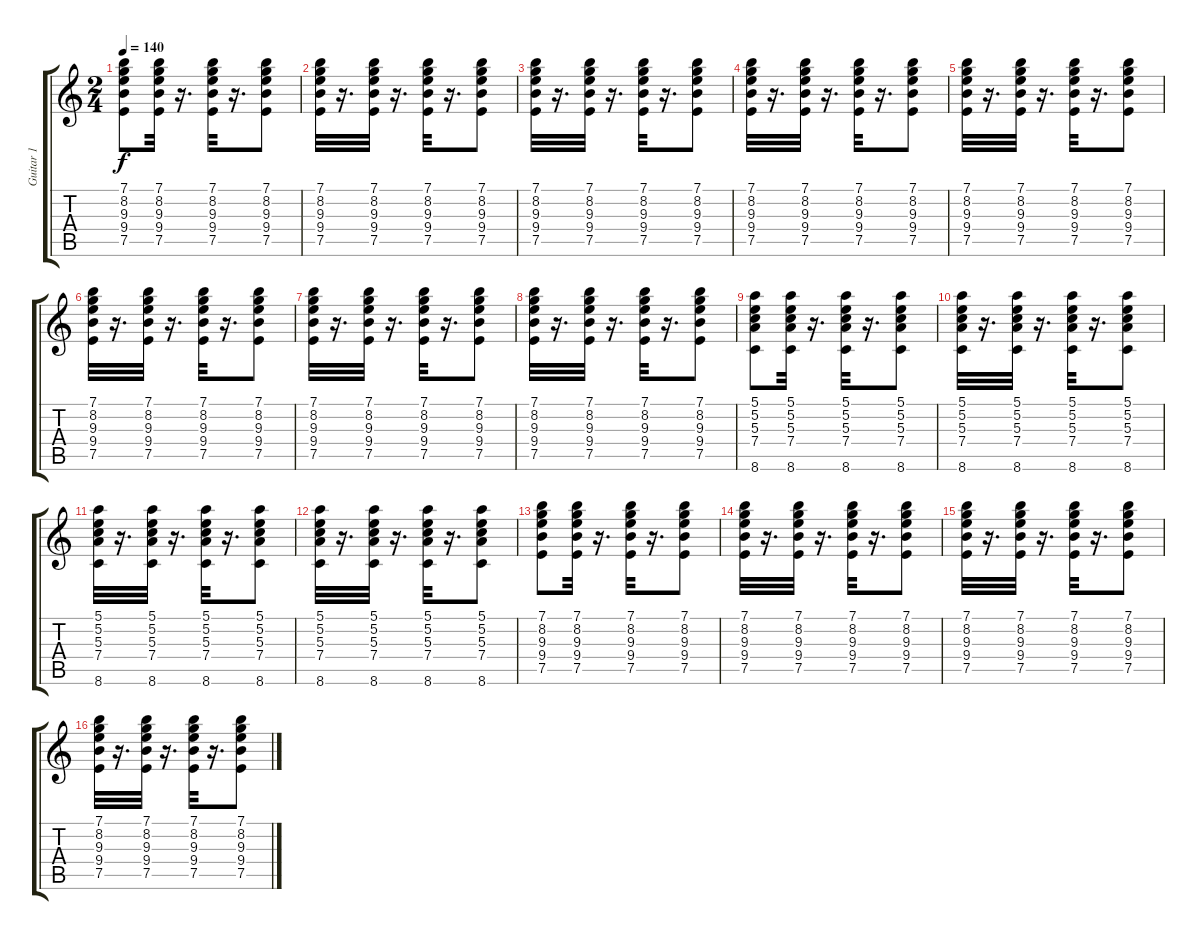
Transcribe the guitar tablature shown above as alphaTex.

\track ("Guitar 1" "Guitar 1") {instrument acousticguitarsteel}
\staff {score tabs}
\tuning (E4 B3 G3 D3 A2 E2) {hide}
\ts (2 4)
\tempo 140
\clef g2
\ks c
(7.1 8.2 9.3 9.4 7.5).8{dy f} (7.1 8.2 9.3 9.4 7.5).32 r.16{d} (7.1 8.2 9.3 9.4 7.5).32 r.16{d} (7.1 8.2 9.3 9.4 7.5).8 |
(7.1 8.2 9.3 9.4 7.5).32 r.16{d} (7.1 8.2 9.3 9.4 7.5).32 r.16{d} (7.1 8.2 9.3 9.4 7.5).32 r.16{d} (7.1 8.2 9.3 9.4 7.5).8 |
(7.1 8.2 9.3 9.4 7.5).32 r.16{d} (7.1 8.2 9.3 9.4 7.5).32 r.16{d} (7.1 8.2 9.3 9.4 7.5).32 r.16{d} (7.1 8.2 9.3 9.4 7.5).8 |
(7.1 8.2 9.3 9.4 7.5).32 r.16{d} (7.1 8.2 9.3 9.4 7.5).32 r.16{d} (7.1 8.2 9.3 9.4 7.5).32 r.16{d} (7.1 8.2 9.3 9.4 7.5).8 |
(7.1 8.2 9.3 9.4 7.5).32 r.16{d} (7.1 8.2 9.3 9.4 7.5).32 r.16{d} (7.1 8.2 9.3 9.4 7.5).32 r.16{d} (7.1 8.2 9.3 9.4 7.5).8 |
(7.1 8.2 9.3 9.4 7.5).32 r.16{d} (7.1 8.2 9.3 9.4 7.5).32 r.16{d} (7.1 8.2 9.3 9.4 7.5).32 r.16{d} (7.1 8.2 9.3 9.4 7.5).8 |
(7.1 8.2 9.3 9.4 7.5).32 r.16{d} (7.1 8.2 9.3 9.4 7.5).32 r.16{d} (7.1 8.2 9.3 9.4 7.5).32 r.16{d} (7.1 8.2 9.3 9.4 7.5).8 |
(7.1 8.2 9.3 9.4 7.5).32 r.16{d} (7.1 8.2 9.3 9.4 7.5).32 r.16{d} (7.1 8.2 9.3 9.4 7.5).32 r.16{d} (7.1 8.2 9.3 9.4 7.5).8 |
(5.1 5.2 5.3 7.4 8.6).8 (5.1 5.2 5.3 7.4 8.6).32 r.16{d} (5.1 5.2 5.3 7.4 8.6).32 r.16{d} (5.1 5.2 5.3 7.4 8.6).8 |
(5.1 5.2 5.3 7.4 8.6).32 r.16{d} (5.1 5.2 5.3 7.4 8.6).32 r.16{d} (5.1 5.2 5.3 7.4 8.6).32 r.16{d} (5.1 5.2 5.3 7.4 8.6).8 |
(5.1 5.2 5.3 7.4 8.6).32 r.16{d} (5.1 5.2 5.3 7.4 8.6).32 r.16{d} (5.1 5.2 5.3 7.4 8.6).32 r.16{d} (5.1 5.2 5.3 7.4 8.6).8 |
(5.1 5.2 5.3 7.4 8.6).32 r.16{d} (5.1 5.2 5.3 7.4 8.6).32 r.16{d} (5.1 5.2 5.3 7.4 8.6).32 r.16{d} (5.1 5.2 5.3 7.4 8.6).8 |
(7.1 8.2 9.3 9.4 7.5).8 (7.1 8.2 9.3 9.4 7.5).32 r.16{d} (7.1 8.2 9.3 9.4 7.5).32 r.16{d} (7.1 8.2 9.3 9.4 7.5).8 |
(7.1 8.2 9.3 9.4 7.5).32 r.16{d} (7.1 8.2 9.3 9.4 7.5).32 r.16{d} (7.1 8.2 9.3 9.4 7.5).32 r.16{d} (7.1 8.2 9.3 9.4 7.5).8 |
(7.1 8.2 9.3 9.4 7.5).32 r.16{d} (7.1 8.2 9.3 9.4 7.5).32 r.16{d} (7.1 8.2 9.3 9.4 7.5).32 r.16{d} (7.1 8.2 9.3 9.4 7.5).8 |
(7.1 8.2 9.3 9.4 7.5).32 r.16{d} (7.1 8.2 9.3 9.4 7.5).32 r.16{d} (7.1 8.2 9.3 9.4 7.5).32 r.16{d} (7.1 8.2 9.3 9.4 7.5).8
